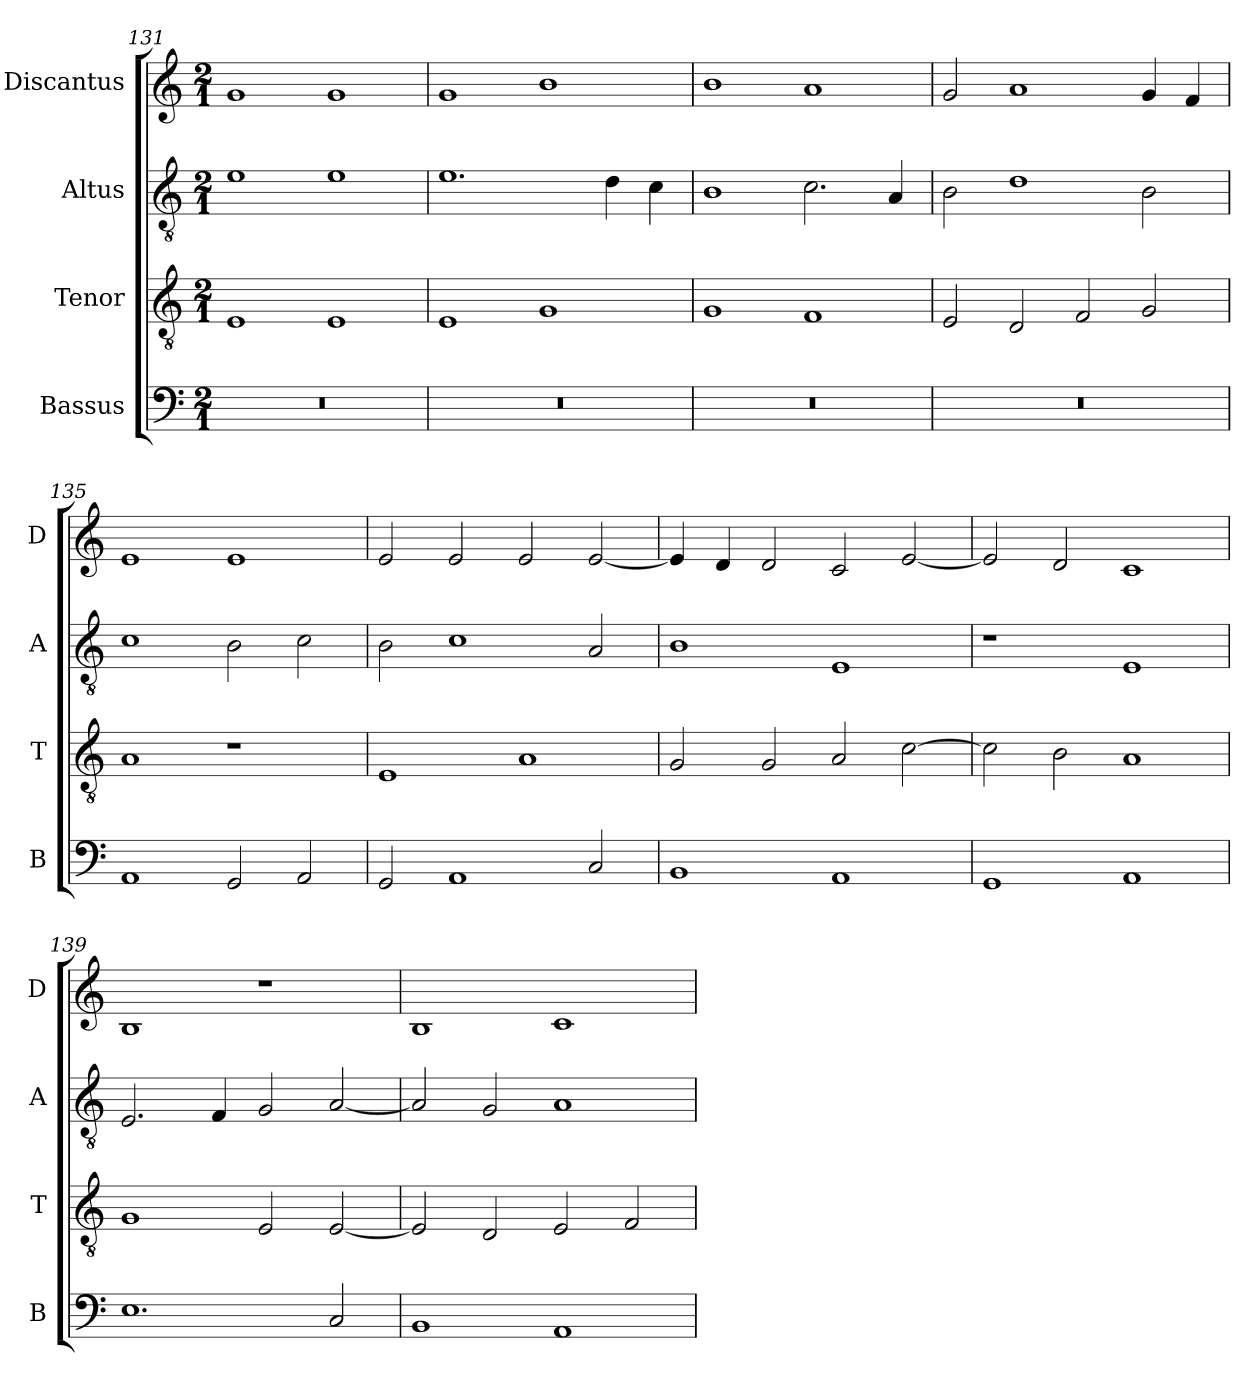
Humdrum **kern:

**kern	**kern	**kern	**kern
*part4	*part3	*part2	*part1
*staff4	*staff3	*staff2	*staff1
*I"Bassus	*I"Tenor	*I"Altus	*I"Discantus
*I'B	*I'T	*I'A	*I'D
*clefF4	*clefGv2	*clefGv2	*clefG2
*k[]	*k[]	*k[]	*k[]
*M2/1	*M2/1	*M2/1	*M2/1
=131	=131	=131	=131
0r	1E	1e	1g
.	1E	1e	1g
=132	=132	=132	=132
0r	1E	1.e	1g
.	1G	.	1b
.	.	4d\	.
.	.	4c\	.
=133	=133	=133	=133
0r	1G	1B	1b
.	1F	2.c\	1a
.	.	4A/	.
=134	=134	=134	=134
0r	2E/	2B\	2g/
.	2D/	1d	1a
.	2F/	.	.
.	2G/	2B\	4g/
.	.	.	4f/
=135	=135	=135	=135
1AA	1A	1c	1e
2GG/	1r	2B\	1e
2AA/	.	2c\	.
=136	=136	=136	=136
2GG/	1E	2B\	2e/
1AA	.	1c	2e/
.	1A	.	2e/
2C/	.	2A/	[2e/
=137	=137	=137	=137
1BB	2G/	1B	4e/]
.	.	.	4d/
.	2G/	.	2d/
1AA	2A/	1E	2c/
.	[2c\	.	[2e/
=138	=138	=138	=138
1GG	2c\]	1r	2e/]
.	2B\	.	2d/
1AA	1A	1E	1c
=139	=139	=139	=139
1.E	1G	2.E/	1B
.	.	4F/	.
.	2E/	2G/	1r
2C/	[2E/	[2A/	.
=140	=140	=140	=140
1BB	2E/]	2A/]	1B
.	2D/	2G/	.
1AA	2E/	1A	1c
.	2F/	.	.
=	=	=	=
*-	*-	*-	*-
